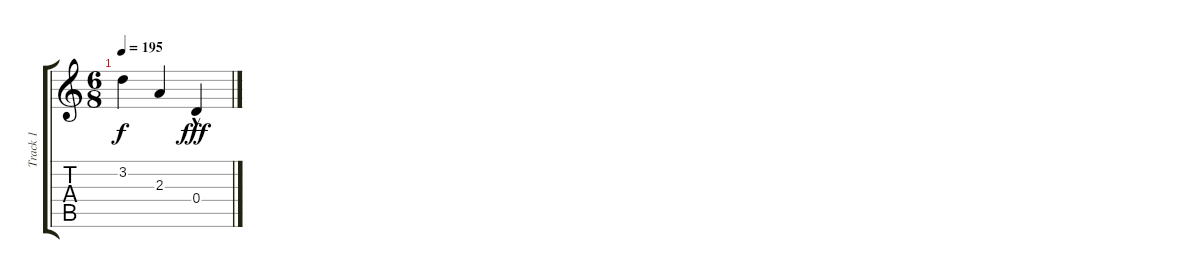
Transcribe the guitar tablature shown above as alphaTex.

\track ("Track 1" "Track 1") {instrument acousticguitarsteel}
\staff {score tabs}
\tuning (E4 B3 G3 D3 A2 E2) {hide}
\ts (6 8)
\tempo 195
\clef g2
\ks c
3.2.4{dy f} 2.3.4 0.4{hac}.4{dy fff}
